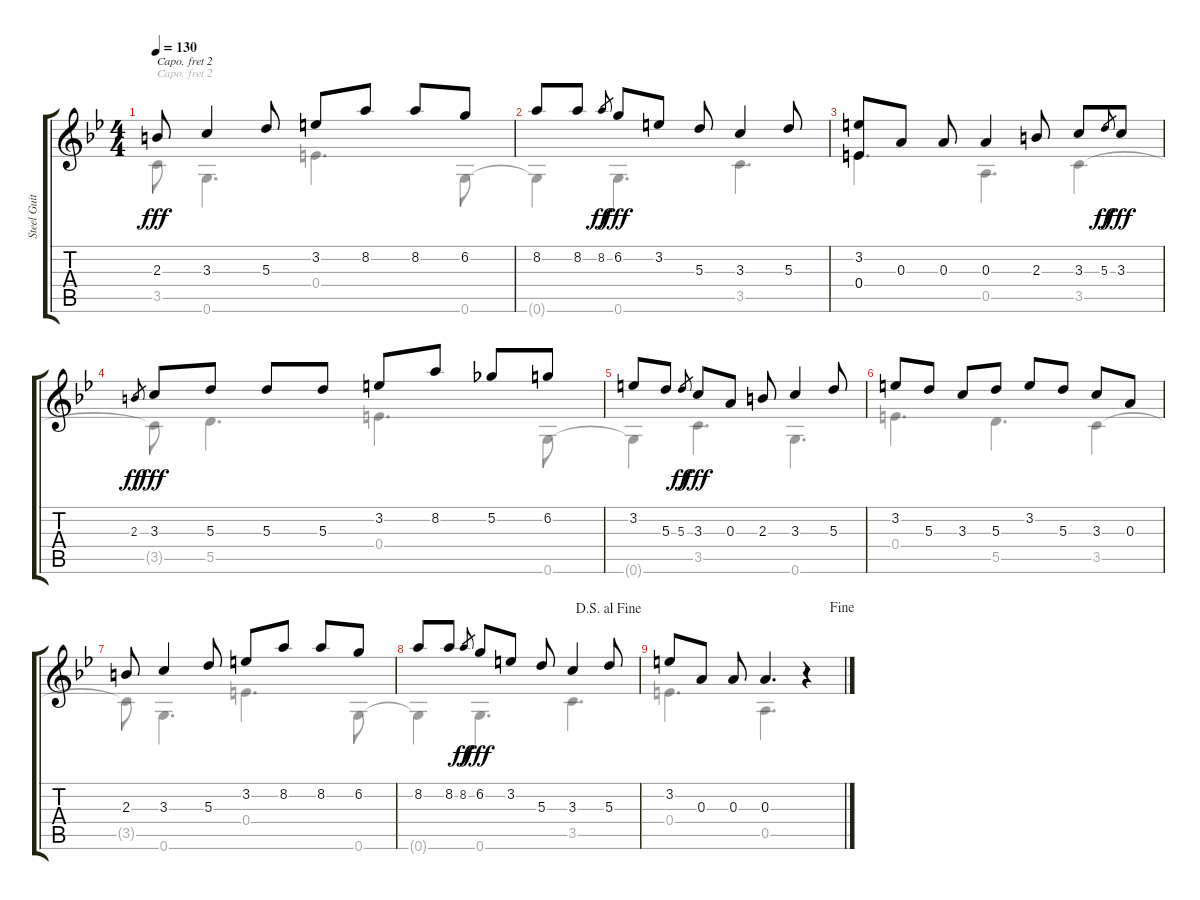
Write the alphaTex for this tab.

\track ("Steel Guitar" "Steel Guit") {solo instrument acousticguitarsteel}
\staff {score tabs}
\capo 2
\tuning (E4 B3 G3 D3 G2 F2) {hide}
\voice
\ts (4 4)
\tempo 130
\clef g2
\ks gminor
2.3.8{dy fff} 3.3.4 5.3.8 3.2.8 8.2.8 8.2.8 6.2.8 |
8.2.8 8.2.8 8.2.8{gr dy ff} 6.2.8{dy fff} 3.2.8 5.3.8 3.3.4 5.3.8 |
(3.2 0.4).8 0.3.8 0.3.8 0.3.4 2.3.8 3.3.8 5.3.8{gr dy ff} 3.3.8{dy fff} |
2.3.8{gr dy ff} 3.3.8{dy fff} 5.3.8 5.3.8 5.3.8 3.2.8 8.2.8 5.2.8 6.2.8 |
3.2.8 5.3.8 5.3.8{gr dy ff} 3.3.8{dy fff} 0.3.8 2.3.8 3.3.4 5.3.8 |
3.2.8 5.3.8 3.3.8 5.3.8 3.2.8 5.3.8 3.3.8 0.3.8 |
2.3.8 3.3.4 5.3.8 3.2.8 8.2.8 8.2.8 6.2.8 |
\jump dalsegnoalfine
8.2.8 8.2.8 8.2.8{gr dy ff} 6.2.8{dy fff} 3.2.8 5.3.8 3.3.4 5.3.8 |
\jump fine
3.2.8 0.3.8 0.3.8 0.3.4{d} r.4
\voice
\clef g2
\ottava regular
\simile none
\ks gminor
3.5{t}.8{dy fff} 0.6.4{d} 0.4.4{d} 0.6.8 |
0.6{t}.4 0.6.4{d} 3.5.4{d} |
0.4.4{d} 0.5.4{d} 3.5.4 |
3.5{t}.8 5.5.4{d} 0.4.4{d} 0.6.8 |
0.6{t}.4 3.5.4{d} 0.6.4{d} |
0.4.4{d} 5.5.4{d} 3.5.4 |
3.5{t}.8 0.6.4{d} 0.4.4{d} 0.6.8 |
0.6{t}.4 0.6.4{d} 3.5.4{d} |
0.4.4{d} 0.5.4{d} r.4
